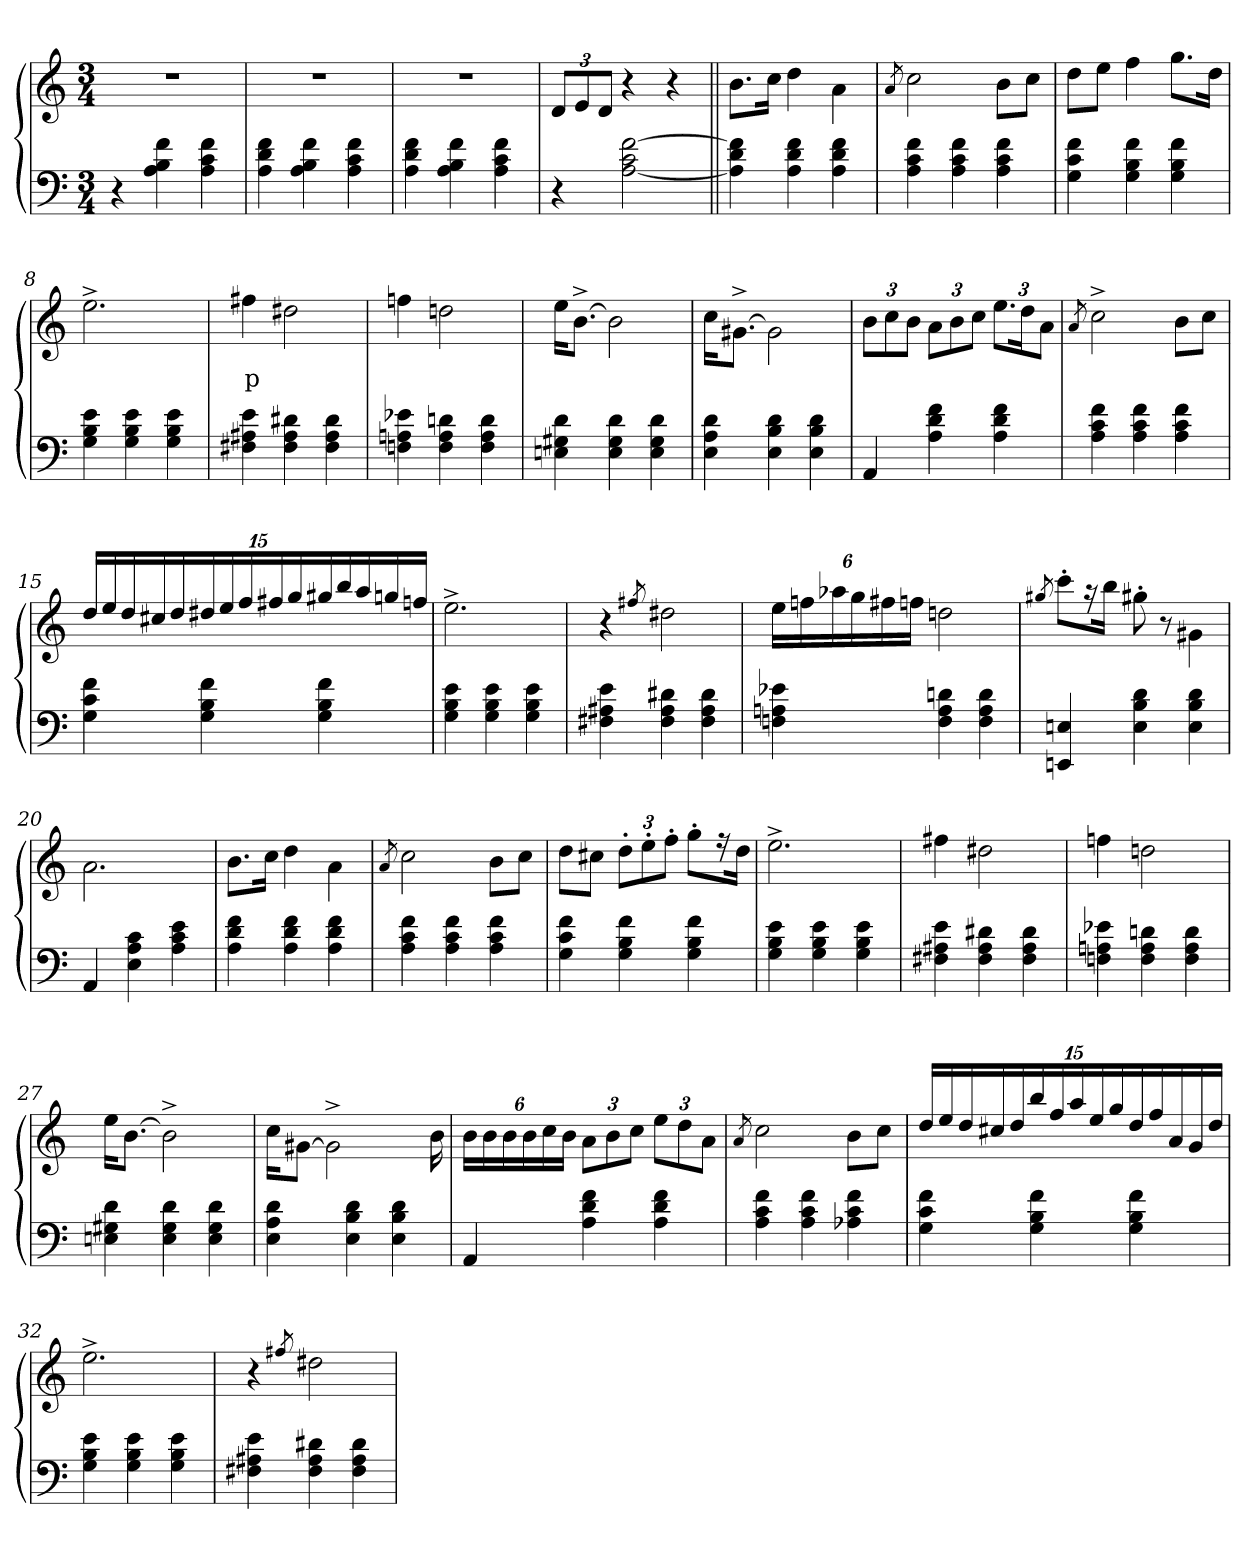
**kern	**kern	**text
*part2	*part1	*part1
*staff2	*staff1	*staff1
*clefF4	*clefG2	*
*k[]	*k[]	*
*M3/4	*M3/4	*
=1	=1	=1
4r	2.r	pp
4f 4B 4A	.	.
4f 4c 4A	.	.
=2	=2	=2
4f 4d 4A	2.r	.
4f 4B 4A	.	.
4f 4c 4A	.	.
=3	=3	=3
4f 4d 4A	2.r	.
4f 4B 4A	.	.
4f 4c 4A	.	.
=4	=4	=4
4r	12dL	.
.	12e	.
.	12dJ	.
[2f 2c [2A	4r	.
.	4r	.
=5||	=5||	=5||
4f] 4d 4A]	8.bL	.
.	16ccJk	.
4f 4d 4A	4dd	.
4f 4d 4A	4a\	.
=6	=6	=6
.	8qa/	.
4f 4c 4A	2cc	.
4f 4c 4A	.	.
4f 4c 4A	8bL	.
.	8ccJ	.
=7	=7	=7
4f 4c 4G	8ddL	.
.	8eeJ	.
4f 4B 4G	4ff	.
4f 4B 4G	8.ggL	.
.	16ddJk	.
=8	=8	=8
4e 4B 4G	2.ee^>	.
4e 4B 4G	.	.
4e 4B 4G	.	.
=9	=9	=9
4e 4A#X 4F#X	4ff#X	p
4d#X 4A# 4F#	2dd#X	.
4d# 4A# 4F#	.	.
=10	=10	=10
4e-X 4An 4Fn	4ffn	.
4dn 4A 4F	2ddn	.
4d 4A 4F	.	.
=11	=11	=11
4d 4G#X 4En	16eeKL	.
.	[8.b^>J	.
4d 4G# 4E	2b]	.
4d 4G# 4E	.	.
=12	=12	=12
4d 4A 4E	16cc\KL	.
.	[8.g#X^>J	.
4d 4B 4E	2g#\]	.
4d 4B 4E	.	.
=13	=13	=13
4AA	12bL	.
.	12cc	.
.	12bJ	.
4f 4d 4A	12aL	.
.	12b	.
.	12ccJ	.
4f 4d 4A	12.eeL	.
.	24dd	.
.	12aJ	.
=14	=14	=14
.	8qa/	.
4f 4c 4A	2cc^>	.
4f 4c 4A	.	.
4f 4c 4A	8bL	.
.	8ccJ	.
=15	=15	=15
4f 4c 4G	20dd/L	.
.	20ee	.
.	20dd	.
.	20cc#X	.
.	20dd	.
4f 4B 4G	20dd#X	.
.	20ee	.
.	20ff	.
.	20ff#X	.
.	20gg	.
4f 4B 4G	20gg#X	.
.	20bb	.
.	20aa	.
.	20ggn	.
.	20ffnJ	.
=16	=16	=16
4e 4B 4G	2.ee^>	.
4e 4B 4G	.	.
4e 4B 4G	.	.
=17	=17	=17
4e 4A#X 4F#X	4r	.
.	8qff#X/	.
4d#X 4A# 4F#	2dd#X	.
4d# 4A# 4F#	.	.
=18	=18	=18
4e-X 4An 4Fn	24eeLL	.
.	24ffn	.
.	24aa-X	.
.	24gg	.
.	24ff#X	.
.	24ffnJJ	.
4dn 4A 4F	2ddn	.
4d 4A 4F	.	.
=19	=19	=19
.	8qgg#X/	.
4En 4EEn	8ccc'>L	.
.	16r	.
.	16bbJk	.
4d 4B 4E	8gg#'>	.
.	8r	.
4d 4B 4E	4g#\	.
=20	=20	=20
4AA	2.a\	.
4c 4A 4E	.	.
4e 4c 4A	.	.
=21	=21	=21
4f 4d 4A	8.bL	.
.	16ccJk	.
4f 4d 4A	4dd	.
4f 4d 4A	4a\	.
=22	=22	=22
.	8qa/	.
4f 4c 4A	2cc	.
4f 4c 4A	.	.
4f 4c 4A	8bL	.
.	8ccJ	.
=23	=23	=23
4f 4c 4G	8ddL	.
.	8cc#XJ	.
4f 4B 4G	12dd'>L	.
.	12ee'>	.
.	12ff'>J	.
4f 4B 4G	8gg'>L	.
.	16r	.
.	16ddJk	.
=24	=24	=24
4e 4B 4G	2.ee^>	.
4e 4B 4G	.	.
4e 4B 4G	.	.
=25	=25	=25
4e 4A#X 4F#X	4ff#X	.
4d#X 4A# 4F#	2dd#X	.
4d# 4A# 4F#	.	.
=26	=26	=26
4e-X 4An 4Fn	4ffn	.
4dn 4A 4F	2ddn	.
4d 4A 4F	.	.
=27	=27	=27
4d 4G#X 4En	16eeKL	.
.	[8.bJ	.
4d 4G# 4E	2b^>]	.
4d 4G# 4E	.	.
=28	=28	=28
4d 4A 4E	16cc\KL	.
.	[8g#XJ	.
.	2g#^>\]	.
4d 4B 4E	.	.
4d 4B 4E	.	.
.	16b	.
=29	=29	=29
4AA	24bLL	.
.	24b	.
.	24b	.
.	24b	.
.	24cc	.
.	24bJJ	.
4f 4d 4A	12aL	.
.	12b	.
.	12ccJ	.
4f 4d 4A	12eeL	.
.	12dd	.
.	12aJ	.
=30	=30	=30
.	8qa/	.
4f 4c 4A	2cc	.
4f 4c 4A	.	.
4f 4c 4A-X	8bL	.
.	8ccJ	.
=31	=31	=31
4f 4c 4G	20dd/L	.
.	20ee	.
.	20dd	.
.	20cc#X	.
.	20dd	.
4f 4B 4G	20bb	.
.	20ff	.
.	20aa	.
.	20ee	.
.	20gg	.
4f 4B 4G	20dd	.
.	20ff	.
.	20a	.
.	20g	.
.	20ddJ	.
=32	=32	=32
4e 4B 4G	2.ee^>	.
4e 4B 4G	.	.
4e 4B 4G	.	.
=33	=33	=33
4e 4A#X 4F#X	4r	.
.	8qff#X/	.
4d#X 4A# 4F#	2dd#X	.
4d# 4A# 4F#	.	.
=	=	=
*-	*-	*-
